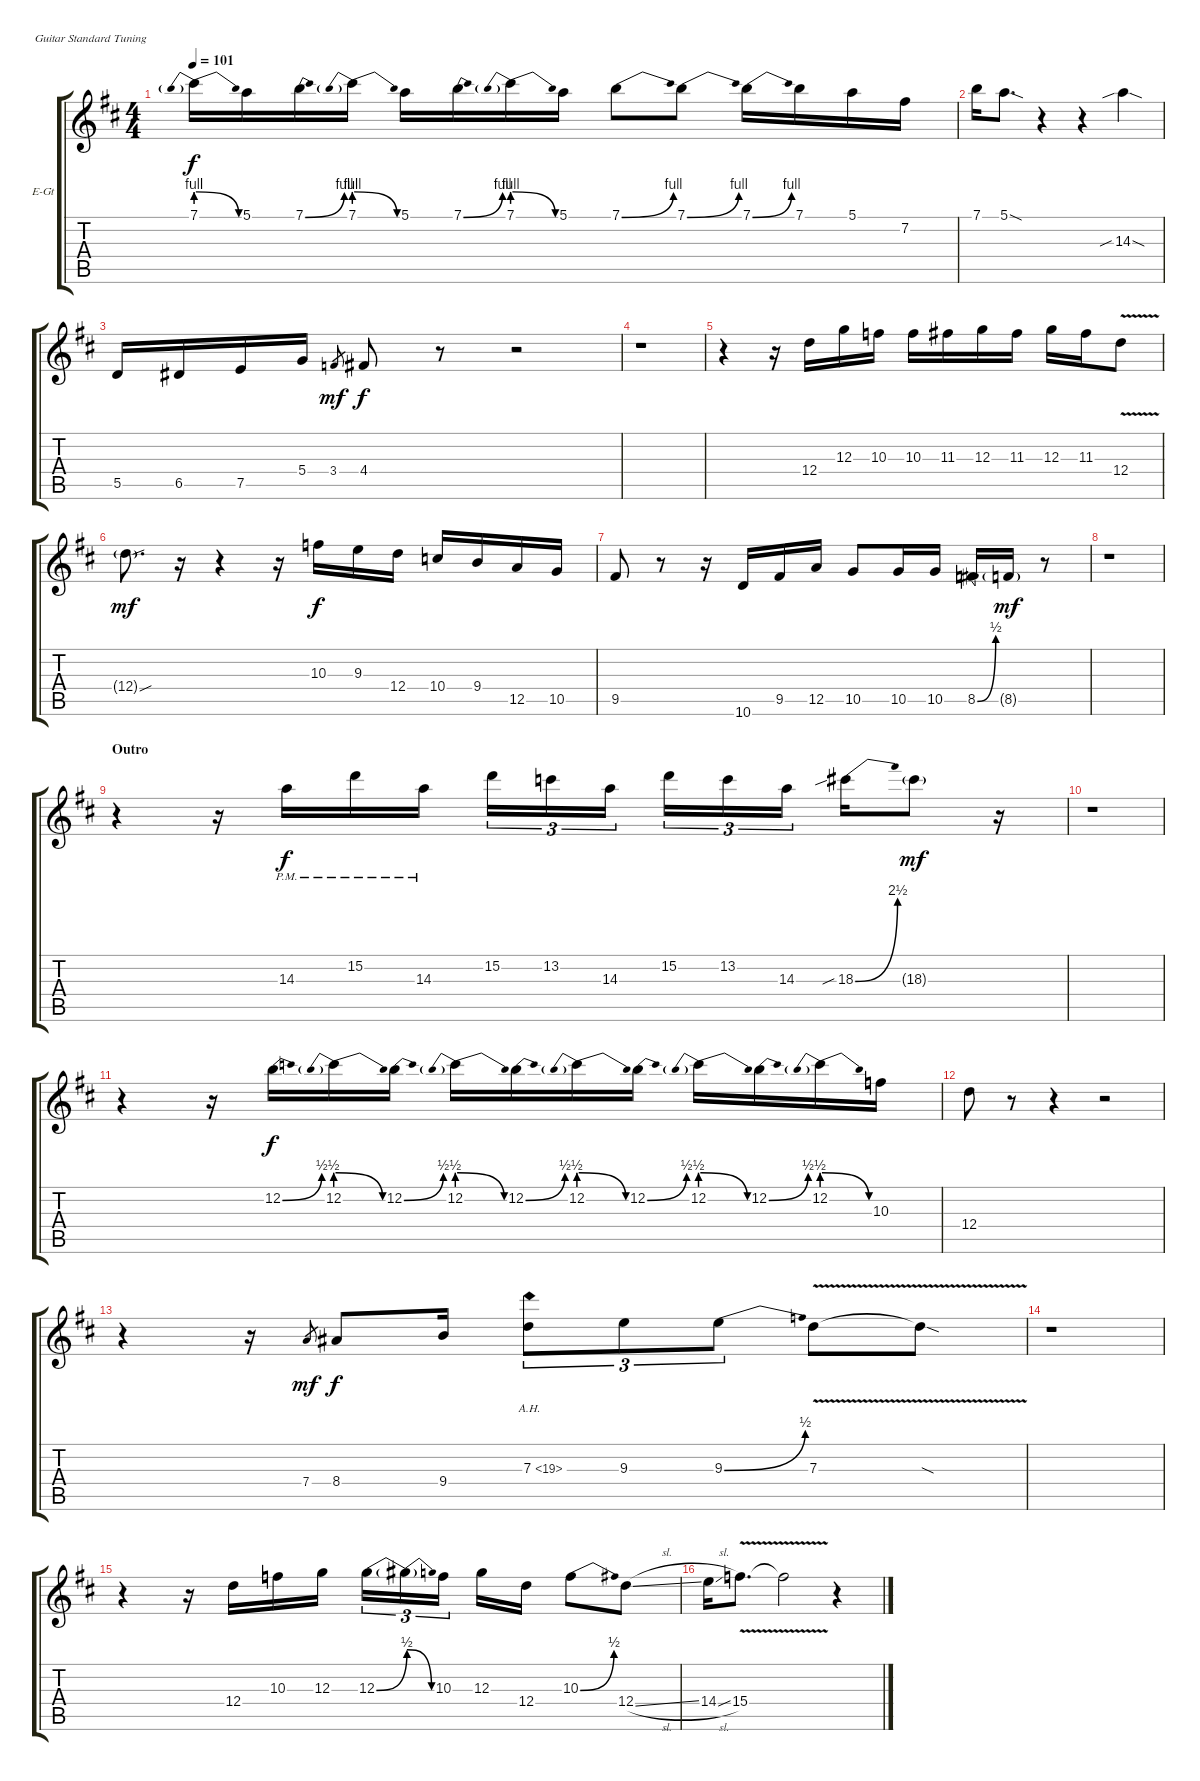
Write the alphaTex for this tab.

\bracketExtendMode groupsimilarinstruments
\firstSystemTrackNameOrientation horizontal
\otherSystemsTrackNameOrientation horizontal
\track ("Guitar 3" "E-Gt") {instrument overdrivenguitar}
\staff {score tabs}
\tuning (E4 B3 G3 D3 A2 E2)
\ts (4 4)
\tempo 101
\clef g2
\ks d
7.1{be (prebendrelease 0 4 60 0)}.16{dy f} 5.1.16 7.1{be (bend 0 0 60 4)}.16 7.1{be (prebendrelease 0 4 60 0)}.16 5.1.16 7.1{be (bend 0 0 60 4)}.16 7.1{be (prebendrelease 0 4 60 0)}.16 5.1.16 7.1{be (bend 0 0 60 4)}.8 7.1{be (bend 0 0 60 4)}.8 7.1{be (bend 0 0 60 4)}.16 7.1.16 5.1.16 7.2.16 |
7.1.16 5.1{sod}.8{d} r.4 r.4 14.3{sib sod}.4 |
5.5.16 6.5.16 7.5.16 5.4.16 3.4.8{gr dy mf} 4.4.8{dy f} r.8 r.2 |
r.1 |
r.4 r.16 12.4.16 12.3.16 10.3.16 10.3.16 11.3.16 12.3.16 11.3.16 12.3.16 11.3.16 12.4{v}.8 |
12.4{sou g}.8{d dy mf} r.16 r.4 r.16 10.3.16{dy f} 9.3.16 12.4.16 10.4.16 9.4.16 12.5.16 10.5.16 |
9.5.8 r.8 r.16 10.6.16 9.5.16 12.5.16 10.5.8 10.5.16 10.5.16 8.5{be (bend 0 0 60 2)}.16 8.5{g}.16{dy mf} r.8 |
r.1 |
\section ("" "Outro")
r.4 r.16 14.3{pm}.16{dy f} 15.2{pm}.16 14.3{pm}.16 15.2.16{tu (3 2)} 13.2.16{tu (3 2)} 14.3.16{tu (3 2)} 15.2.16{tu (3 2)} 13.2.16{tu (3 2)} 14.3.16{tu (3 2)} 18.3{be (bend 0 0 60 10) sib}.16 18.3{g}.8{dy mf} r.16 |
r.1 |
r.4 r.16 12.2{be (bend 0 0 60 2)}.16{dy f} 12.2{be (prebendrelease 0 2 60 0)}.16 12.2{be (bend 0 0 60 2)}.16 12.2{be (prebendrelease 0 2 60 0)}.16 12.2{be (bend 0 0 60 2)}.16 12.2{be (prebendrelease 0 2 60 0)}.16 12.2{be (bend 0 0 60 2)}.16 12.2{be (prebendrelease 0 2 60 0)}.16 12.2{be (bend 0 0 60 2)}.16 12.2{be (prebendrelease 0 2 60 0)}.16 10.3.16 |
12.4.8 r.8 r.4 r.2 |
r.4 r.16 7.4.8{gr dy mf} 8.4.8{dy f} 9.4.16 7.3{ah 12}.8{tu (3 2)} 9.3.8{tu (3 2)} 9.3{be (bend 0 0 60 2)}.8{tu (3 2)} 7.3{v}.8 7.3{v sod t}.8 |
r.1 |
r.4 r.16 12.4.16 10.3.16 12.3.16 12.3{be (bend 0 0 60 2)}.16{tu (3 2)} 12.3{be (release 0 2 60 0) t}.16{tu (3 2)} 10.3.16{tu (3 2)} 12.3.16 12.4.16 10.3{be (bend 0 0 60 2)}.8 12.4{sl}.8 |
14.4{sl}.16 15.4{v}.8{d} 15.4{v t}.2 r.4
